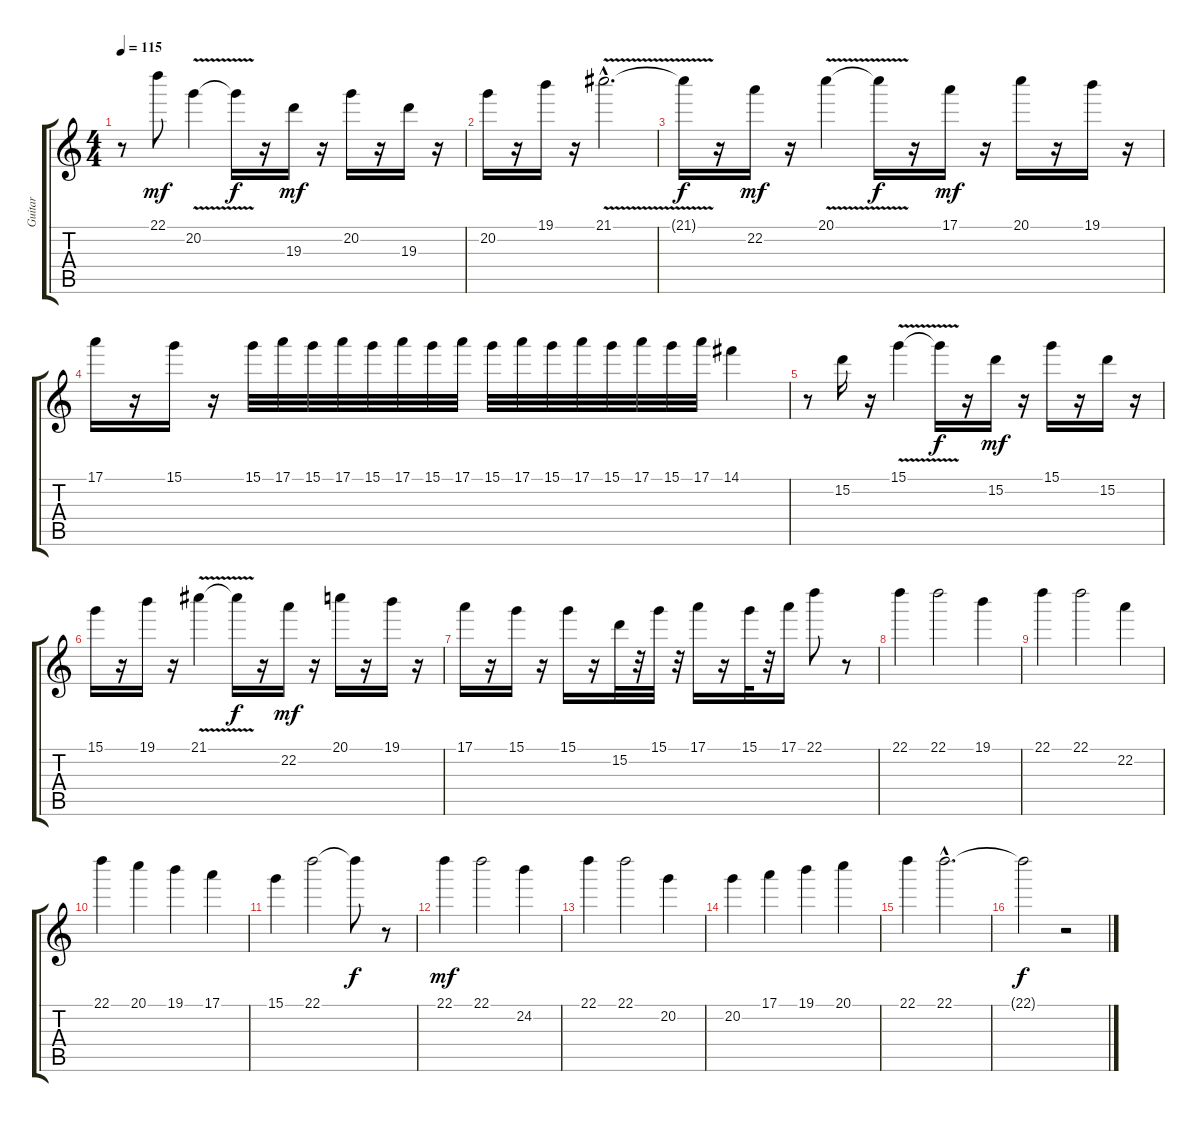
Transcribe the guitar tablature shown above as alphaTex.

\track ("Guitar" "Guitar") {instrument overdrivenguitar}
\staff {score tabs}
\tuning (E4 B3 G3 D3 A2 E2) {hide}
\ts (4 4)
\tempo 115
\clef g2
\ks c
r.8{dy mf instrument overdrivenguitar} 22.1.8 20.2{v}.4 20.2{t}.16{dy f} r.16 19.3.16{dy mf} r.16 20.2.16 r.16 19.3.16 r.16 |
20.2.16 r.16 19.1.16 r.16 21.1{v hac}.2{d} |
21.1{t}.16{dy f} r.16 22.2.16{dy mf} r.16 20.1{v}.4 20.1{t}.16{dy f} r.16 17.1.16{dy mf} r.16 20.1.16 r.16 19.1.16 r.16 |
17.1.16 r.16 15.1.16 r.16 15.1.32 17.1.32 15.1.32 17.1.32 15.1.32 17.1.32 15.1.32 17.1.32 15.1.32 17.1.32 15.1.32 17.1.32 15.1.32 17.1.32 15.1.32 17.1.32 14.1.4 |
r.8 15.2.16 r.16 15.1{v}.4 15.1{t}.16{dy f} r.16 15.2.16{dy mf} r.16 15.1.16 r.16 15.2.16 r.16 |
15.1.16 r.16 19.1.16 r.16 21.1{v}.4 21.1{t}.16{dy f} r.16 22.2.16{dy mf} r.16 20.1.16 r.16 19.1.16 r.16 |
17.1.16 r.16 15.1.16 r.16 15.1.16 r.16 15.2.32 r.32 15.1.32 r.32 17.1.16 r.16 15.1.32 r.32 17.1.16 22.1.8 r.8 |
22.1.4 22.1.2 19.1.4 |
22.1.4 22.1.2 22.2.4 |
22.1.4 20.1.4 19.1.4 17.1.4 |
15.1.4 22.1.2 22.1{t}.8{dy f} r.8 |
22.1.4{dy mf} 22.1.2 24.2.4 |
22.1.4 22.1.2 20.2.4 |
20.2.4 17.1.4 19.1.4 20.1.4 |
22.1.4 22.1{hac}.2{d} |
22.1{t}.2{dy f} r.2
